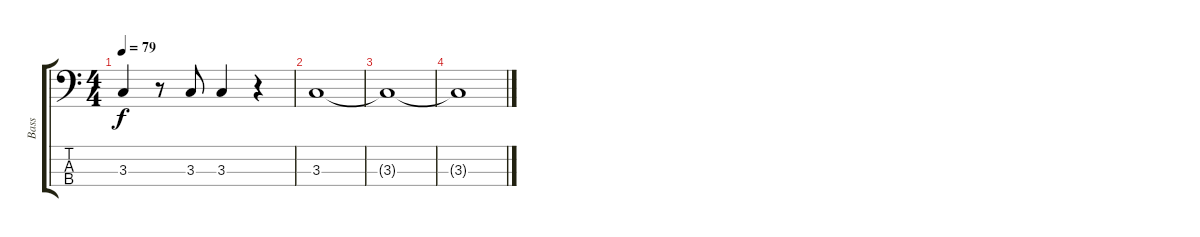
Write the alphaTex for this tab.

\track ("Bass" "Bass") {instrument electricbassfinger}
\staff {score tabs}
\tuning (G2 D2 A1 E1) {hide}
\ts (4 4)
\tempo 79
\clef f4
\ks c
3.3.4{dy f} r.8 3.3.8 3.3.4 r.4 |
3.3.1{volume 9} |
3.3{t}.1{volume 5} |
3.3{t}.1{volume 0}
